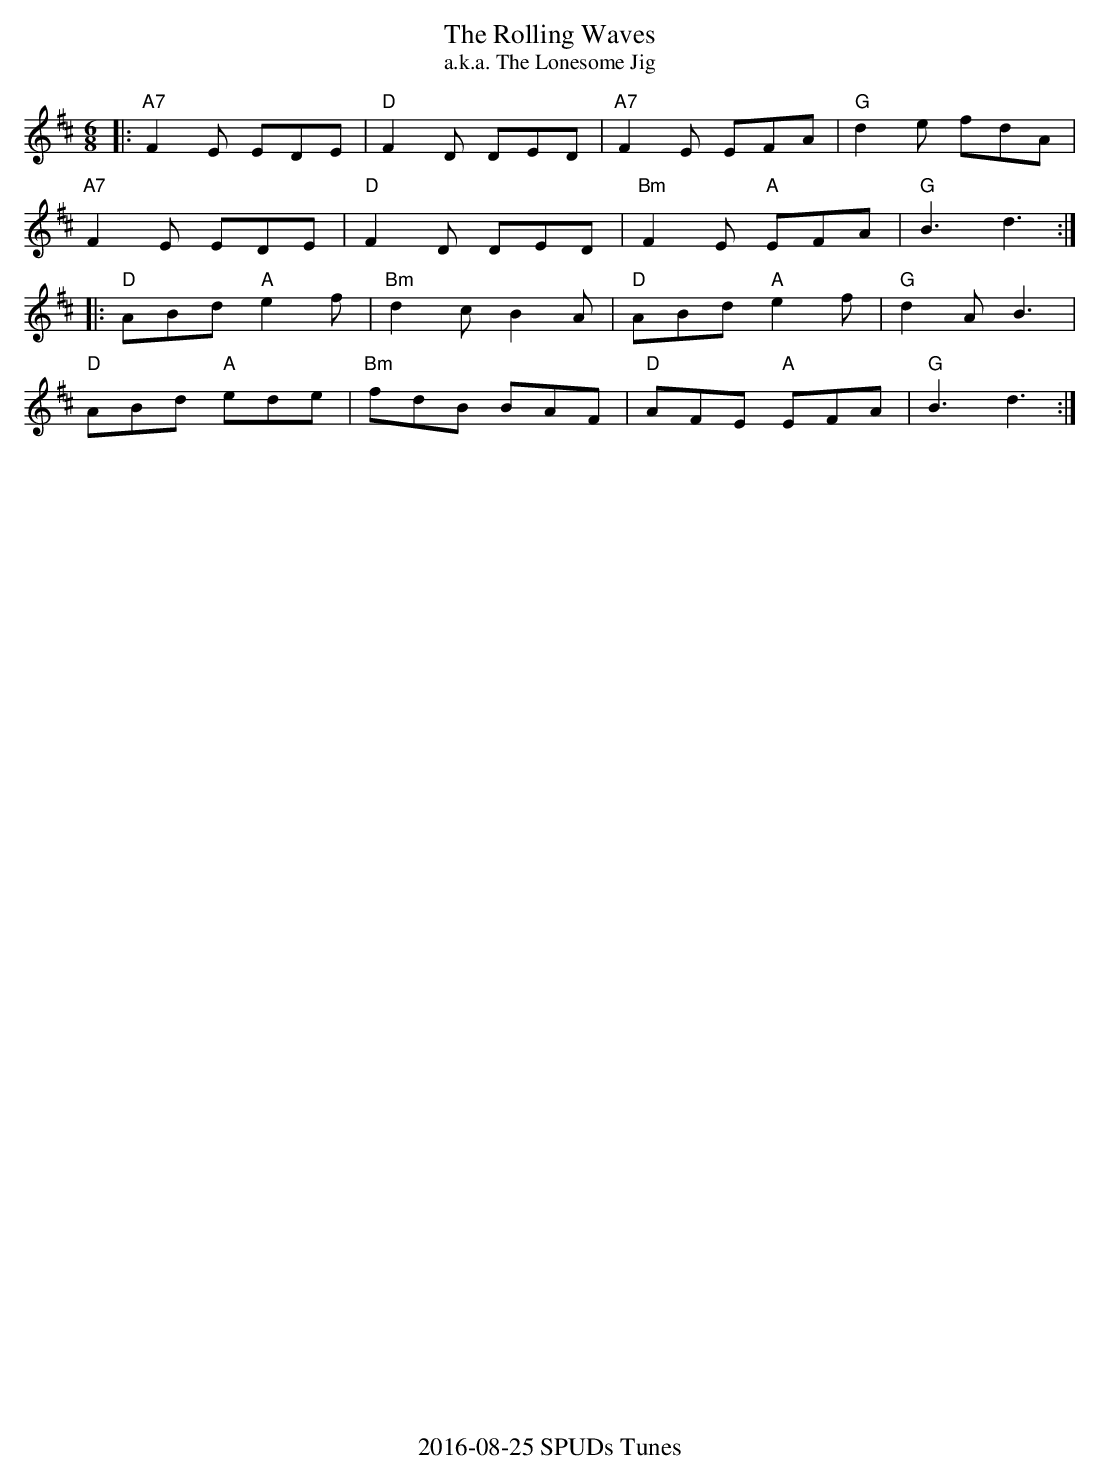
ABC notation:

X:1
T: The Rolling Waves
T: a.k.a. The Lonesome Jig
M: 6/8
L: 1/8
K: Dmaj
|:"A7"F2 E EDE|"D"F2 D DED|"A7"F2 E EFA|"G"d2 e fdA|
"A7"F2 E EDE|"D"F2 D DED|"Bm"F2 E "A"EFA|"G"B3 d3:|
|:"D"ABd "A"e2 f|"Bm"d2 cB2 A|"D"ABd "A"e2 f|"G"d2 A B3|
"D"ABd "A"ede|"Bm"fdB BAF|"D"AFE "A"EFA|"G"B3 d3:|
